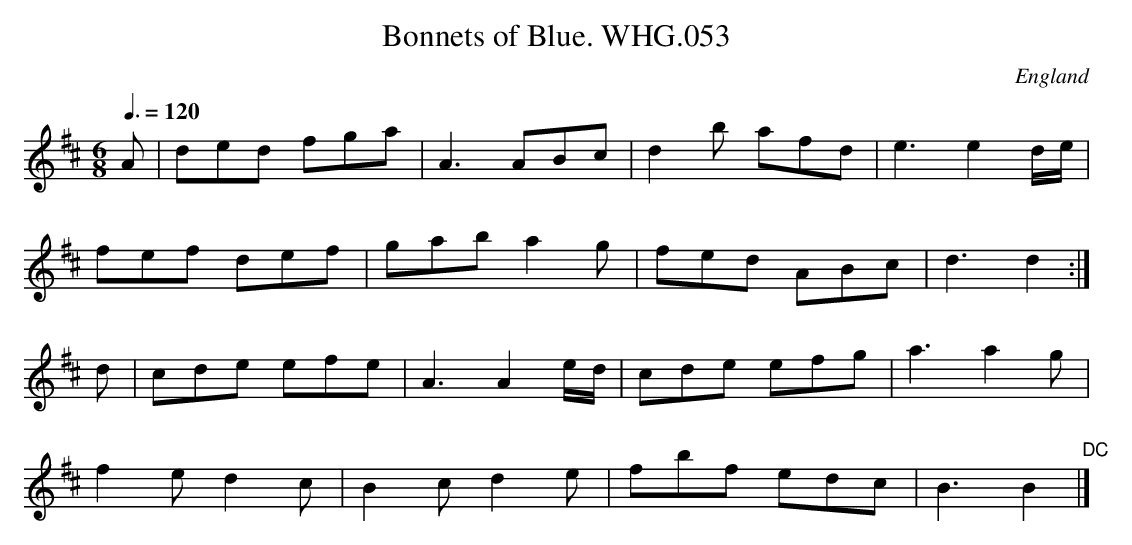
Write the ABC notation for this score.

X:1
T:Bonnets of Blue. WHG.053
O:England
M:6/8
L:1/8
Q:3/8=120
K:D
A|ded fga|A3 ABc|d2b afd|e3 e2d/e/|
fef def|gab a2g|fed ABc|d3 d2:|
d|cde efe|A3 A2e/d/|cde efg|a3 a2g|
f2e d2c|B2c d2e|fbf edc|B3 B2" DC"|]
